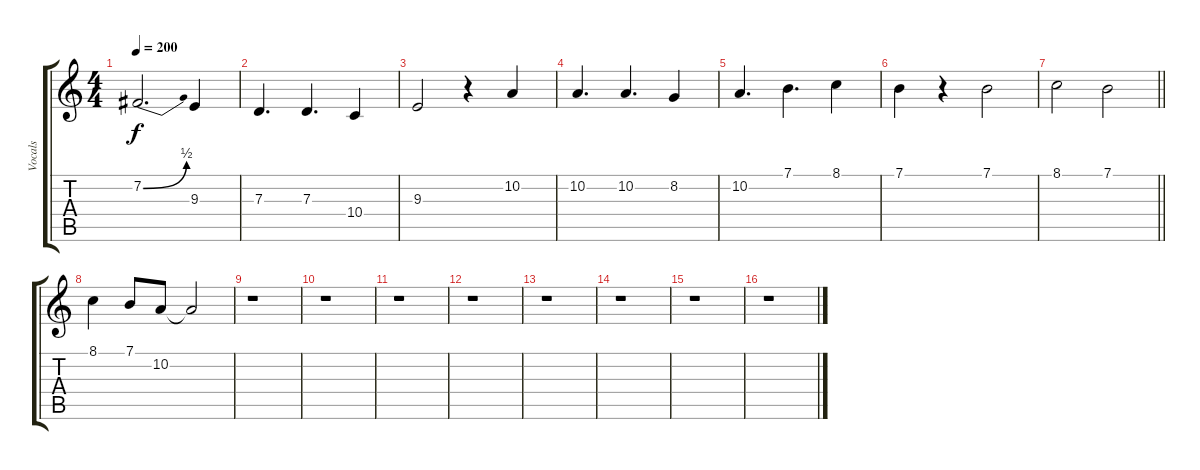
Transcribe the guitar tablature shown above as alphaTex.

\track ("Vocals" "Vocals") {instrument lead2sawtooth}
\staff {score tabs}
\tuning (E4 B3 G3 D3 A2 E2) {hide}
\ts (4 4)
\tempo 200
\clef g2
\ks c
7.2{be (bend 0 0 60 2)}.2{d dy f} 9.3.4 |
7.3.4{d} 7.3.4{d} 10.4.4 |
9.3.2 r.4 10.2.4 |
10.2.4{d} 10.2.4{d} 8.2.4 |
10.2.4{d} 7.1.4{d} 8.1.4 |
7.1.4 r.4 7.1.2 |
\barLineRight lightlight
8.1.2 7.1.2 |
\section ("" "")
8.1.4 7.1.8 10.2.8 10.2{t}.2 |
r.1 |
r.1 |
r.1 |
r.1 |
r.1 |
r.1 |
r.1 |
r.1
